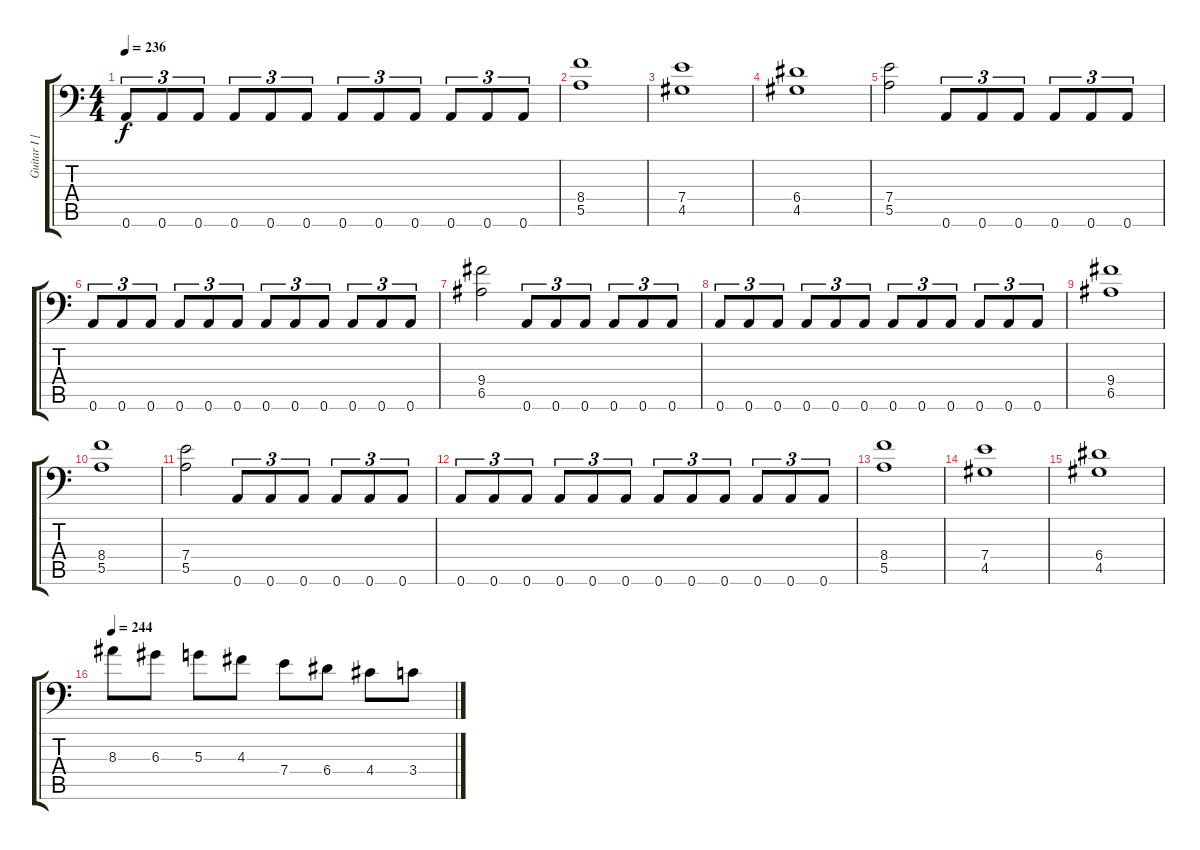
\track ("Guitar I [Karl Sanders]" "Guitar I [") {instrument distortionguitar}
\staff {score tabs}
\tuning (B3 Gb3 D3 A2 E2 A1) {hide}
\ts (4 4)
\tempo 236
\clef f4
\ks c
0.6.8{tu (3 2) dy f} 0.6.8{tu (3 2)} 0.6.8{tu (3 2)} 0.6.8{tu (3 2)} 0.6.8{tu (3 2)} 0.6.8{tu (3 2)} 0.6.8{tu (3 2)} 0.6.8{tu (3 2)} 0.6.8{tu (3 2)} 0.6.8{tu (3 2)} 0.6.8{tu (3 2)} 0.6.8{tu (3 2)} |
(8.4 5.5).1 |
(7.4 4.5).1 |
(6.4 4.5).1 |
(7.4 5.5).2 0.6.8{tu (3 2)} 0.6.8{tu (3 2)} 0.6.8{tu (3 2)} 0.6.8{tu (3 2)} 0.6.8{tu (3 2)} 0.6.8{tu (3 2)} |
0.6.8{tu (3 2)} 0.6.8{tu (3 2)} 0.6.8{tu (3 2)} 0.6.8{tu (3 2)} 0.6.8{tu (3 2)} 0.6.8{tu (3 2)} 0.6.8{tu (3 2)} 0.6.8{tu (3 2)} 0.6.8{tu (3 2)} 0.6.8{tu (3 2)} 0.6.8{tu (3 2)} 0.6.8{tu (3 2)} |
(9.4 6.5).2 0.6.8{tu (3 2)} 0.6.8{tu (3 2)} 0.6.8{tu (3 2)} 0.6.8{tu (3 2)} 0.6.8{tu (3 2)} 0.6.8{tu (3 2)} |
0.6.8{tu (3 2)} 0.6.8{tu (3 2)} 0.6.8{tu (3 2)} 0.6.8{tu (3 2)} 0.6.8{tu (3 2)} 0.6.8{tu (3 2)} 0.6.8{tu (3 2)} 0.6.8{tu (3 2)} 0.6.8{tu (3 2)} 0.6.8{tu (3 2)} 0.6.8{tu (3 2)} 0.6.8{tu (3 2)} |
(9.4 6.5).1 |
(8.4 5.5).1 |
(7.4 5.5).2 0.6.8{tu (3 2)} 0.6.8{tu (3 2)} 0.6.8{tu (3 2)} 0.6.8{tu (3 2)} 0.6.8{tu (3 2)} 0.6.8{tu (3 2)} |
0.6.8{tu (3 2)} 0.6.8{tu (3 2)} 0.6.8{tu (3 2)} 0.6.8{tu (3 2)} 0.6.8{tu (3 2)} 0.6.8{tu (3 2)} 0.6.8{tu (3 2)} 0.6.8{tu (3 2)} 0.6.8{tu (3 2)} 0.6.8{tu (3 2)} 0.6.8{tu (3 2)} 0.6.8{tu (3 2)} |
(8.4 5.5).1 |
(7.4 4.5).1 |
(6.4 4.5).1 |
\tempo 244
8.3.8 6.3.8 5.3.8 4.3.8 7.4.8 6.4.8 4.4.8 3.4.8
